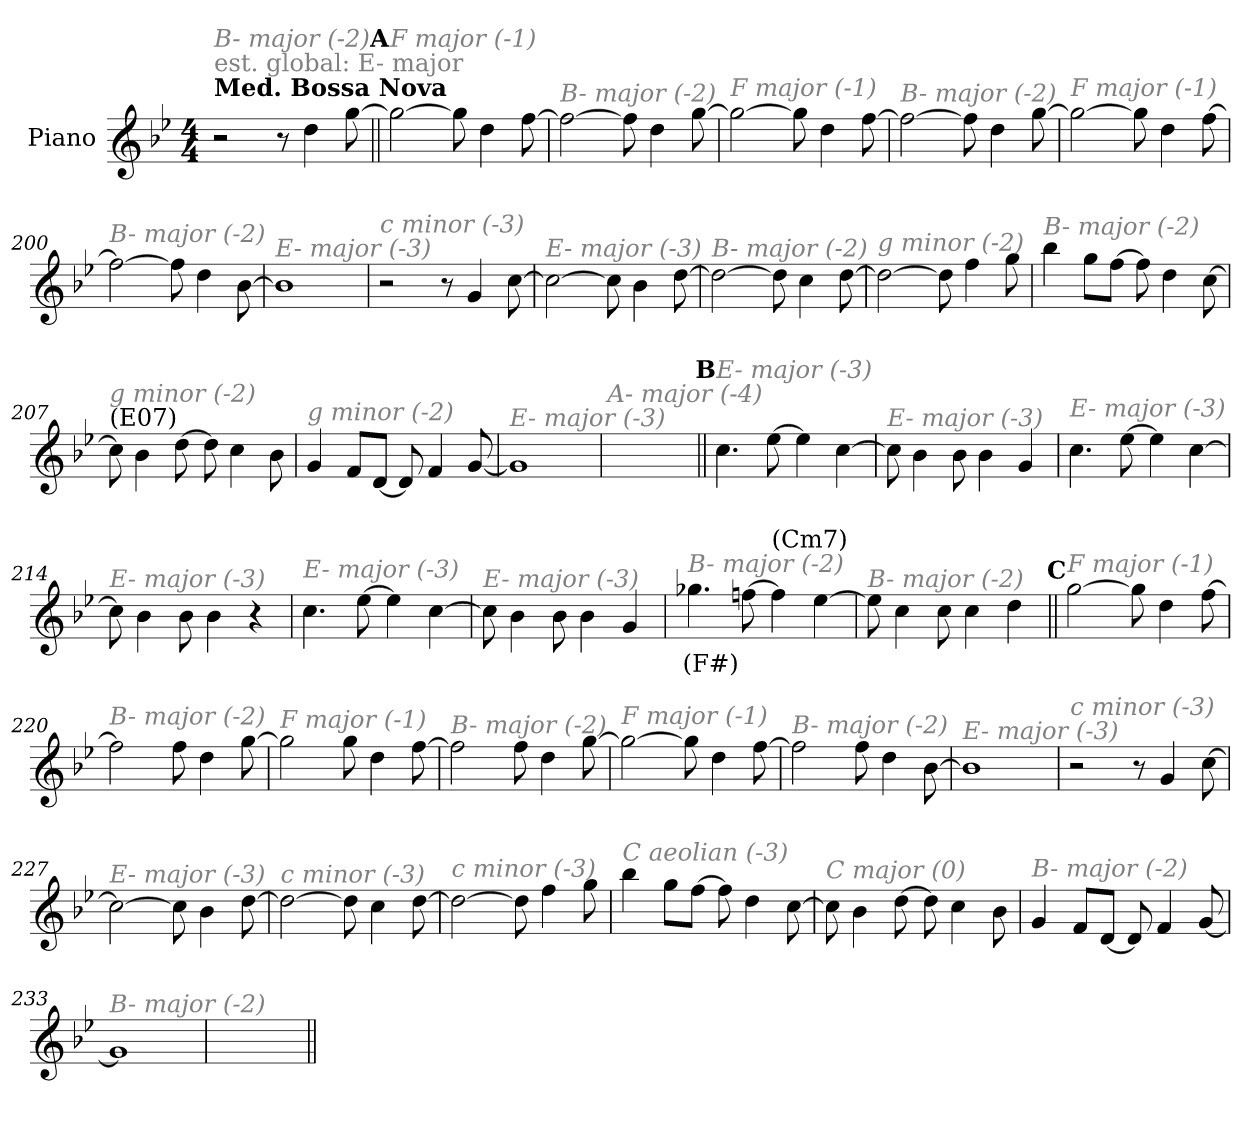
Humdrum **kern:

**kern	**text
*part1	*part1
*staff1	*staff1
*I"Piano	*
*I'Pno.	*
*clefG2	*
*k[b-e-]	*
*M4/4	*
=1	=1
!LO:TX:B:t=Med. Bossa Nova	!
!LO:TX:a:color=#808080:t=est. global&colon; E- major	!
!LO:TX:i:color=#808080:t=B- major (-2)	!
2r	.
8r	.
4dd\	.
[8gg\	.
!!LO:REH:place=s1:a:enc=none:fs=14:t=A
=195||	=195||
!LO:TX:i:color=#808080:t=F major (-1)	!
2gg\_	.
8gg\]	.
4dd\	.
[8ff\	.
=196	=196
!LO:TX:i:color=#808080:t=B- major (-2)	!
2ff\_	.
8ff\]	.
4dd\	.
[8gg\	.
=197	=197
!LO:TX:i:color=#808080:t=F major (-1)	!
2gg\_	.
8gg\]	.
4dd\	.
[8ff\	.
=198	=198
!LO:TX:i:color=#808080:t=B- major (-2)	!
2ff\_	.
8ff\]	.
4dd\	.
[8gg\	.
!!LO:LB:g=z
=199	=199
!LO:TX:i:color=#808080:t=F major (-1)	!
2gg\_	.
8gg\]	.
4dd\	.
[8ff\	.
=200	=200
!LO:TX:i:color=#808080:t=B- major (-2)	!
2ff\_	.
8ff\]	.
4dd\	.
[8b-\	.
=201	=201
!LO:TX:i:color=#808080:t=E- major (-3)	!
1b-]	.
=202	=202
!LO:TX:i:color=#808080:t=c minor (-3)	!
2r	.
8r	.
4g/	.
[8cc\	.
!!LO:LB:g=z
=203	=203
!LO:TX:i:color=#808080:t=E- major (-3)	!
2cc\_	.
8cc\]	.
4b-\	.
[8dd\	.
=204	=204
!LO:TX:i:color=#808080:t=B- major (-2)	!
2dd\_	.
8dd\]	.
4cc\	.
[8dd\	.
=205	=205
!LO:TX:i:color=#808080:t=g minor (-2)	!
2dd\_	.
8dd\]	.
4ff\	.
8gg\	.
=206	=206
!LO:TX:i:color=#808080:t=B- major (-2)	!
4bb-\	.
8gg\L	.
[8ff\J	.
8ff\]	.
4dd\	.
[8cc\	.
!!LO:LB:g=z
=207	=207
!LO:TX:a:t=(E07)	!
!LO:TX:i:color=#808080:t=g minor (-2)	!
8cc\]	.
4b-\	.
[8dd\	.
8dd\]	.
4cc\	.
8b-\	.
=208	=208
!LO:TX:i:color=#808080:t=g minor (-2)	!
4g/	.
8f/L	.
[8d/J	.
8d/]	.
4f/	.
[8g/	.
=209	=209
!LO:TX:i:color=#808080:t=E- major (-3)	!
1g]	.
=210	=210
!LO:TX:i:color=#808080:t=A- major (-4)	!
1ryy	.
!!LO:LB:g=z
!!LO:REH:place=s1:a:enc=none:fs=14:t=B
=211||	=211||
!LO:TX:i:color=#808080:t=E- major (-3)	!
4.cc\	.
[8ee-\	.
4ee-\]	.
[4cc\	.
=212	=212
!LO:TX:i:color=#808080:t=E- major (-3)	!
8cc\]	.
4b-\	.
8b-\	.
4b-\	.
4g/	.
=213	=213
!LO:TX:i:color=#808080:t=E- major (-3)	!
4.cc\	.
[8ee-\	.
4ee-\]	.
[4cc\	.
=214	=214
!LO:TX:i:color=#808080:t=E- major (-3)	!
8cc\]	.
4b-\	.
8b-\	.
4b-\	.
4r	.
!!LO:LB:g=z
=215	=215
!LO:TX:i:color=#808080:t=E- major (-3)	!
4.cc\	.
[8ee-\	.
4ee-\]	.
[4cc\	.
=216	=216
!LO:TX:i:color=#808080:t=E- major (-3)	!
8cc\]	.
4b-\	.
8b-\	.
4b-\	.
4g/	.
=217	=217
!LO:TX:i:color=#808080:t=B- major (-2)	!
4.gg-Xi\	(F#)
[8ffn\	.
!LO:TX:a:t=(Cm7)	!
4ff\]	.
[4ee-\	.
=218	=218
!LO:TX:i:color=#808080:t=B- major (-2)	!
8ee-\]	.
4cc\	.
8cc\	.
4cc\	.
4dd\	.
!!LO:LB:g=z
!!LO:REH:place=s1:a:enc=none:fs=14:t=C
=219||	=219||
!LO:TX:i:color=#808080:t=F major (-1)	!
[2gg\	.
8gg\]	.
4dd\	.
[8ff\	.
=220	=220
!LO:TX:i:color=#808080:t=B- major (-2)	!
2ff\]	.
8ff\	.
4dd\	.
[8gg\	.
=221	=221
!LO:TX:i:color=#808080:t=F major (-1)	!
2gg\]	.
8gg\	.
4dd\	.
[8ff\	.
=222	=222
!LO:TX:i:color=#808080:t=B- major (-2)	!
2ff\]	.
8ff\	.
4dd\	.
[8gg\	.
!!LO:LB:g=z
=223	=223
!LO:TX:i:color=#808080:t=F major (-1)	!
2gg\_	.
8gg\]	.
4dd\	.
[8ff\	.
=224	=224
!LO:TX:i:color=#808080:t=B- major (-2)	!
2ff\]	.
8ff\	.
4dd\	.
[8b-\	.
=225	=225
!LO:TX:i:color=#808080:t=E- major (-3)	!
1b-]	.
=226	=226
!LO:TX:i:color=#808080:t=c minor (-3)	!
2r	.
8r	.
4g/	.
[8cc\	.
!!LO:LB:g=z
=227	=227
!LO:TX:i:color=#808080:t=E- major (-3)	!
2cc\_	.
8cc\]	.
4b-\	.
[8dd\	.
=228	=228
!LO:TX:i:color=#808080:t=c minor (-3)	!
2dd\_	.
8dd\]	.
4cc\	.
[8dd\	.
=229	=229
!LO:TX:i:color=#808080:t=c minor (-3)	!
2dd\_	.
8dd\]	.
4ff\	.
8gg\	.
=230	=230
!LO:TX:i:color=#808080:t=C aeolian (-3)	!
4bb-\	.
8gg\L	.
[8ff\J	.
8ff\]	.
4dd\	.
[8cc\	.
!!LO:LB:g=z
=231	=231
!LO:TX:i:color=#808080:t=C major (0)	!
8cc\]	.
4b-\	.
[8dd\	.
8dd\]	.
4cc\	.
8b-\	.
=232	=232
!LO:TX:i:color=#808080:t=B- major (-2)	!
4g/	.
8f/L	.
[8d/J	.
8d/]	.
4f/	.
[8g/	.
=233	=233
!LO:TX:i:color=#808080:t=B- major (-2)	!
1g]	.
=234	=234
1ryy	.
=||	=||
*-	*-
